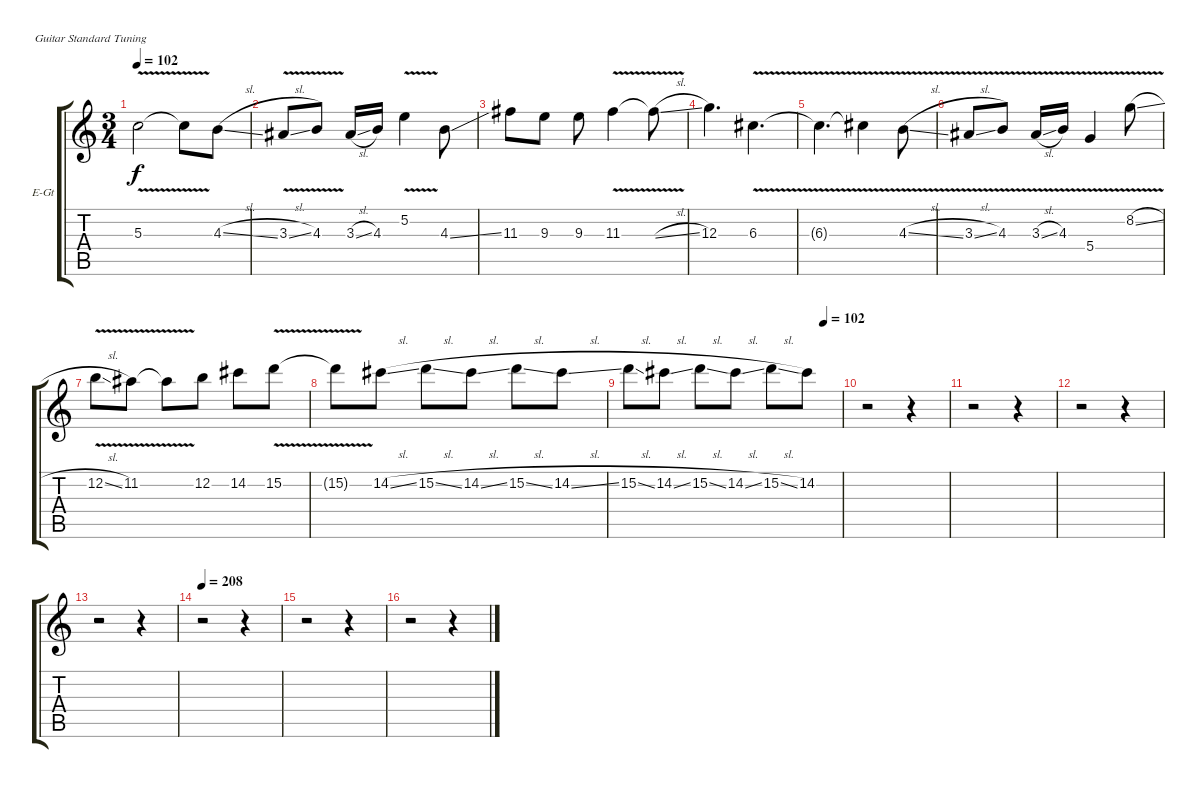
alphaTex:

\bracketExtendMode groupsimilarinstruments
\firstSystemTrackNameOrientation horizontal
\otherSystemsTrackNameOrientation horizontal
\track ("Guitar 3" "E-Gt") {instrument distortionguitar}
\staff {score tabs}
\tuning (E4 B3 G3 D3 A2 E2)
\ts (3 4)
\tempo 102
\clef g2
\ks c
5.3{v}.2{dy f} 5.3{v t}.8 4.3{sl}.8 |
3.3{v sl}.8 4.3{v}.8 3.3{sl}.16 4.3.16 5.2{v}.4 4.3{ss}.8 |
11.3.8 9.3.8 9.3.8 11.3{v}.4 11.3{v sl t}.8 |
12.3.4{d} 6.3{v}.4{d} |
6.3{v t}.4{d} 6.3{v t}.4 4.3{v sl}.8 |
3.3{v sl}.8 4.3{v}.8 3.3{v sl}.16 4.3{v}.16 5.4{v}.4 8.2{v sl}.8 |
12.2{v sl}.8 11.2{v}.8 11.2{v t}.8 12.2.8 14.2.8 15.2{v}.8 |
15.2{v t}.8 14.2{sl}.8 15.2{sl}.8 14.2{sl}.8 15.2{sl}.8 14.2{sl}.8 |
\tempo (102 0.916667)
15.2{sl}.8 14.2{sl}.8 15.2{sl}.8 14.2{sl}.8 15.2{sl}.8 14.2.8 |
r.2 r.4 |
r.2 r.4 |
r.2 r.4 |
r.2 r.4 |
\tempo 208
r.2 r.4 |
r.2 r.4 |
r.2 r.4
